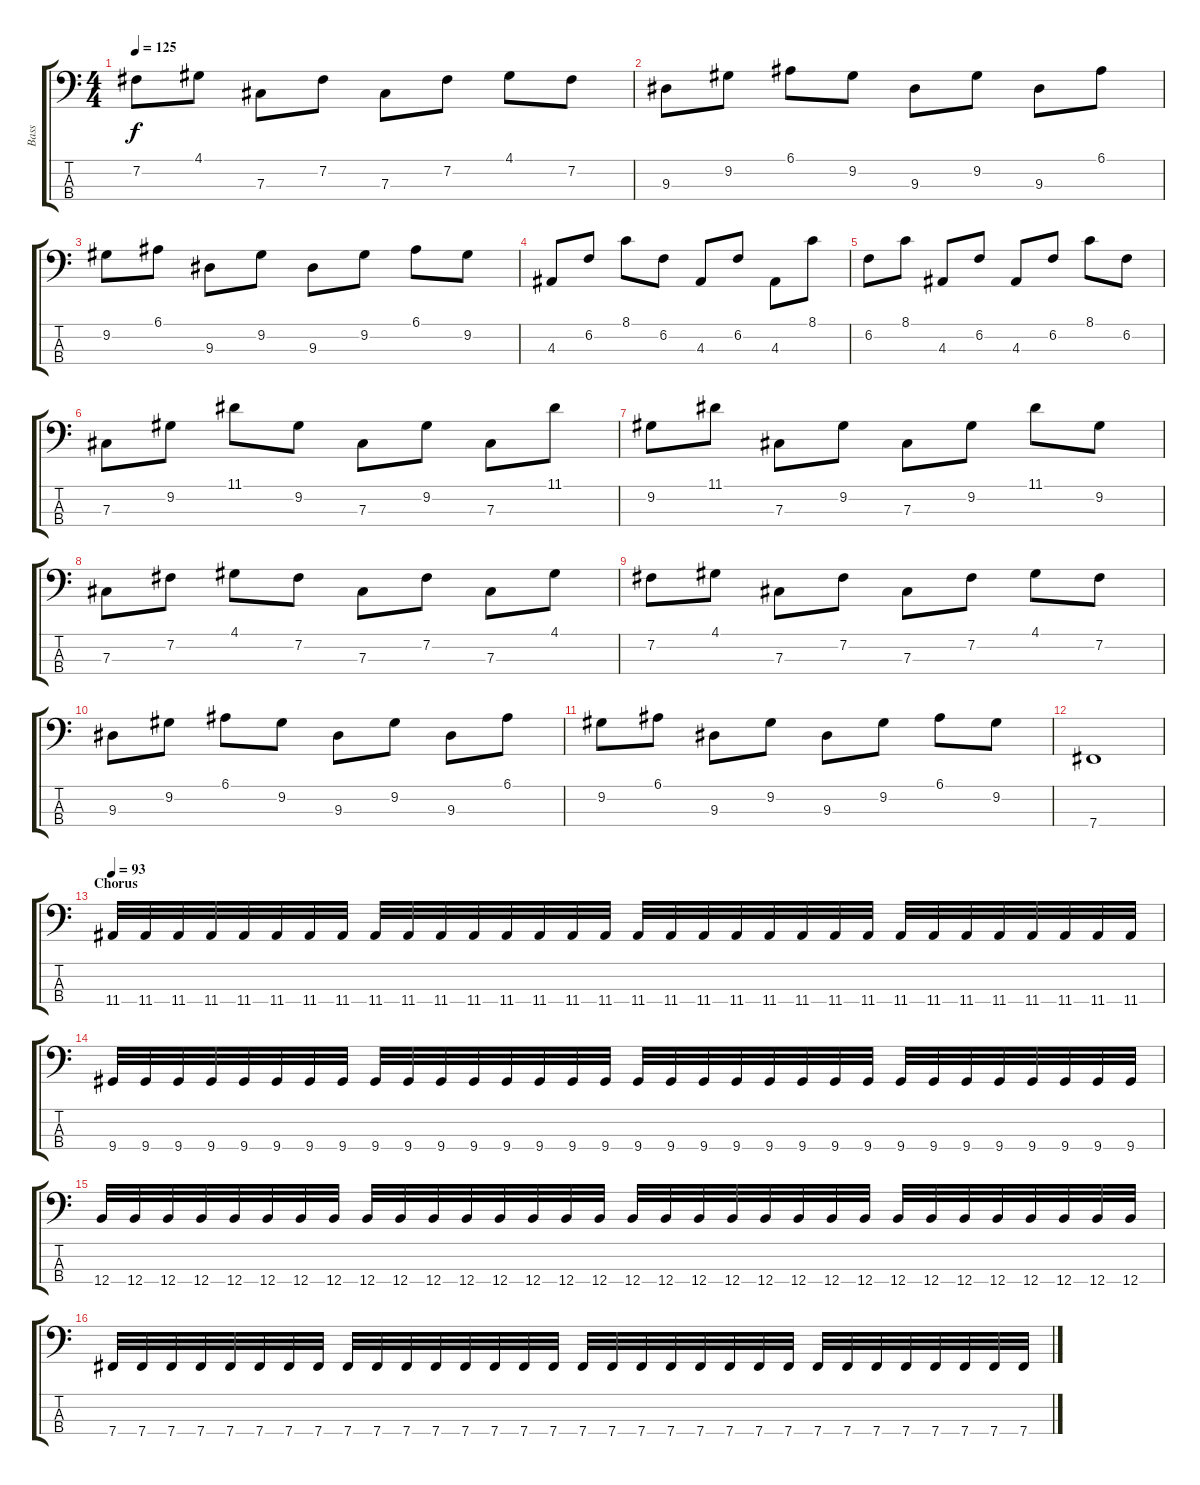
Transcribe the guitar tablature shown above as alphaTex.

\track ("Bass" "Bass") {instrument electricbassfinger}
\staff {score tabs}
\tuning (E2 B1 Gb1 B0) {hide}
\ts (4 4)
\tempo 125
\clef f4
\ks c
7.2.8{dy f} 4.1.8 7.3.8 7.2.8 7.3.8 7.2.8 4.1.8 7.2.8 |
9.3.8 9.2.8 6.1.8 9.2.8 9.3.8 9.2.8 9.3.8 6.1.8 |
9.2.8 6.1.8 9.3.8 9.2.8 9.3.8 9.2.8 6.1.8 9.2.8 |
4.3.8 6.2.8 8.1.8 6.2.8 4.3.8 6.2.8 4.3.8 8.1.8 |
6.2.8 8.1.8 4.3.8 6.2.8 4.3.8 6.2.8 8.1.8 6.2.8 |
7.3.8 9.2.8 11.1.8 9.2.8 7.3.8 9.2.8 7.3.8 11.1.8 |
9.2.8 11.1.8 7.3.8 9.2.8 7.3.8 9.2.8 11.1.8 9.2.8 |
7.3.8 7.2.8 4.1.8 7.2.8 7.3.8 7.2.8 7.3.8 4.1.8 |
7.2.8 4.1.8 7.3.8 7.2.8 7.3.8 7.2.8 4.1.8 7.2.8 |
9.3.8 9.2.8 6.1.8 9.2.8 9.3.8 9.2.8 9.3.8 6.1.8 |
9.2.8 6.1.8 9.3.8 9.2.8 9.3.8 9.2.8 6.1.8 9.2.8 |
7.4.1 |
\section ("" "Chorus")
\tempo 93
11.4.32{instrument electricbasspick} 11.4.32 11.4.32 11.4.32 11.4.32 11.4.32 11.4.32 11.4.32 11.4.32 11.4.32 11.4.32 11.4.32 11.4.32 11.4.32 11.4.32 11.4.32 11.4.32 11.4.32 11.4.32 11.4.32 11.4.32 11.4.32 11.4.32 11.4.32 11.4.32 11.4.32 11.4.32 11.4.32 11.4.32 11.4.32 11.4.32 11.4.32 |
9.4.32 9.4.32 9.4.32 9.4.32 9.4.32 9.4.32 9.4.32 9.4.32 9.4.32 9.4.32 9.4.32 9.4.32 9.4.32 9.4.32 9.4.32 9.4.32 9.4.32 9.4.32 9.4.32 9.4.32 9.4.32 9.4.32 9.4.32 9.4.32 9.4.32 9.4.32 9.4.32 9.4.32 9.4.32 9.4.32 9.4.32 9.4.32 |
12.4.32 12.4.32 12.4.32 12.4.32 12.4.32 12.4.32 12.4.32 12.4.32 12.4.32 12.4.32 12.4.32 12.4.32 12.4.32 12.4.32 12.4.32 12.4.32 12.4.32 12.4.32 12.4.32 12.4.32 12.4.32 12.4.32 12.4.32 12.4.32 12.4.32 12.4.32 12.4.32 12.4.32 12.4.32 12.4.32 12.4.32 12.4.32 |
7.4.32 7.4.32 7.4.32 7.4.32 7.4.32 7.4.32 7.4.32 7.4.32 7.4.32 7.4.32 7.4.32 7.4.32 7.4.32 7.4.32 7.4.32 7.4.32 7.4.32 7.4.32 7.4.32 7.4.32 7.4.32 7.4.32 7.4.32 7.4.32 7.4.32 7.4.32 7.4.32 7.4.32 7.4.32 7.4.32 7.4.32 7.4.32
